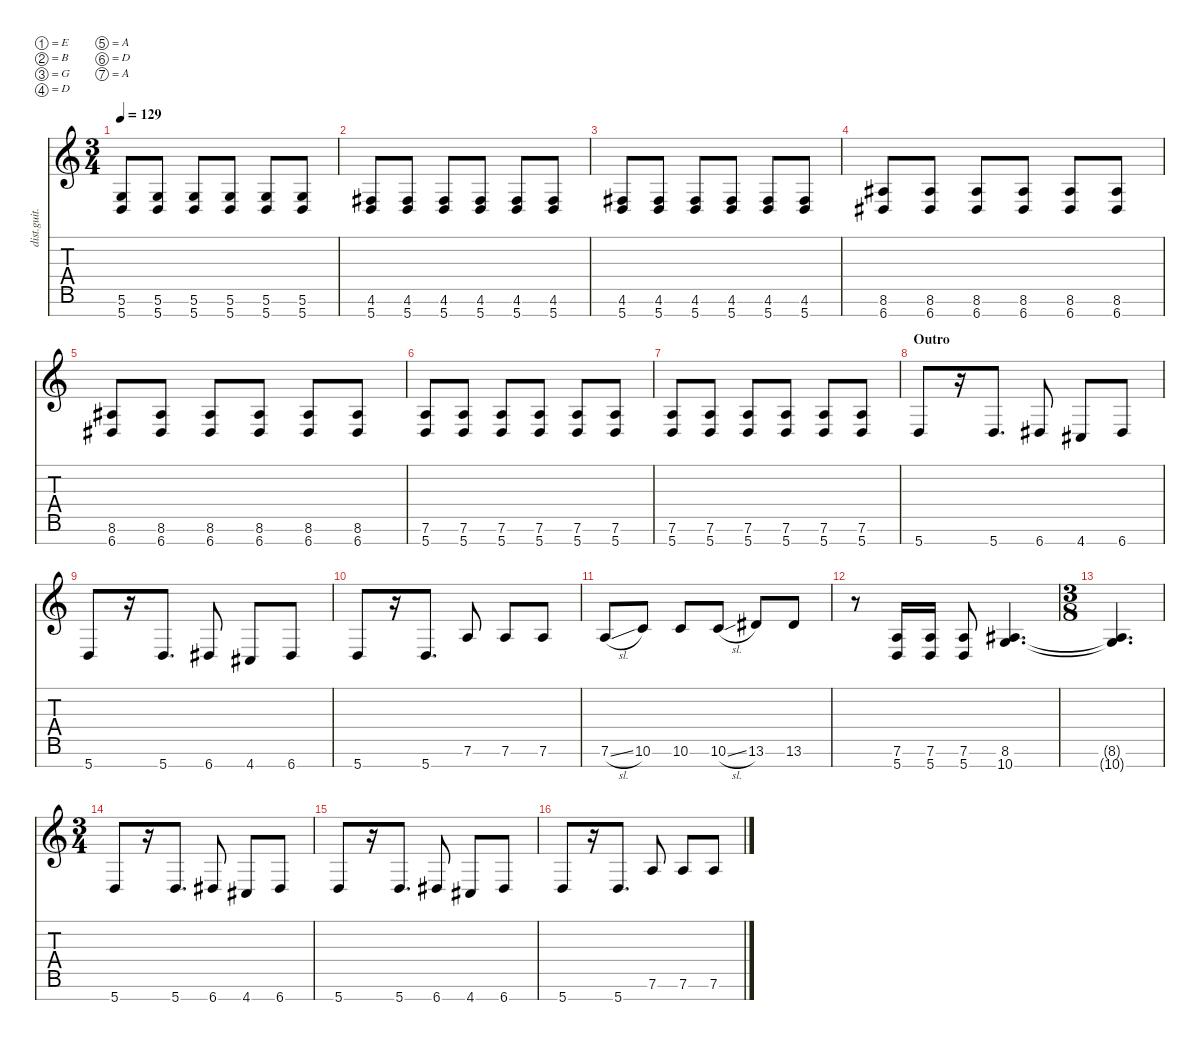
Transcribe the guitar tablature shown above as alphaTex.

\defaultSystemsLayout 4
\hideDynamics
\bracketExtendMode nobrackets
\otherSystemsTrackNameOrientation horizontal
\track ("Electric Guitar" "dist.guit.") {instrument distortionguitar}
\staff {score tabs}
\tuning (E4 B3 G3 D3 A2 D2 A1)
\ts (3 4)
\tempo 129
\clef g2
\ks c
(5.7 5.6).8{dy mf} (5.7 5.6).8 (5.7 5.6).8 (5.7 5.6).8 (5.7 5.6).8 (5.7 5.6).8 |
(5.7 4.6{acc #}).8 (5.7 4.6{acc #}).8 (5.7 4.6{acc #}).8 (5.7 4.6{acc #}).8 (5.7 4.6{acc #}).8 (5.7 4.6{acc #}).8 |
(5.7 4.6{acc #}).8 (5.7 4.6{acc #}).8 (5.7 4.6{acc #}).8 (5.7 4.6{acc #}).8 (5.7 4.6{acc #}).8 (5.7 4.6{acc #}).8 |
(6.7{acc #} 8.6{acc #}).8 (6.7{acc #} 8.6{acc #}).8 (6.7{acc #} 8.6{acc #}).8 (6.7{acc #} 8.6{acc #}).8 (6.7{acc #} 8.6{acc #}).8 (6.7{acc #} 8.6{acc #}).8 |
(6.7{acc #} 8.6{acc #}).8 (6.7{acc #} 8.6{acc #}).8 (6.7{acc #} 8.6{acc #}).8 (6.7{acc #} 8.6{acc #}).8 (6.7{acc #} 8.6{acc #}).8 (6.7{acc #} 8.6{acc #}).8 |
(7.6 5.7).8 (7.6 5.7).8 (7.6 5.7).8 (7.6 5.7).8 (7.6 5.7).8 (7.6 5.7).8 |
(7.6 5.7).8 (7.6 5.7).8 (7.6 5.7).8 (7.6 5.7).8 (7.6 5.7).8 (7.6 5.7).8 |
\section ("" "Outro")
5.7.8 r.16 5.7.8{d} 6.7{acc #}.8 4.7{acc #}.8 6.7{acc #}.8 |
5.7.8 r.16 5.7.8{d} 6.7{acc #}.8 4.7{acc #}.8 6.7{acc #}.8 |
5.7.8 r.16 5.7.8{d} 7.6.8 7.6.8 7.6.8 |
7.6{sl}.8 10.6.8 10.6.8 10.6{sl}.8 13.6{acc #}.8 13.6{acc #}.8 |
r.8 (5.7 7.6).16 (5.7 7.6).16 (5.7 7.6).8 (8.6{acc #} 10.7).4{d} |
\ts (3 8)
\beaming (8 3)
(8.6{t acc #} 10.7{t}).4{d} |
\ts (3 4)
\beaming (8 2 2 2)
5.7.8 r.16 5.7.8{d} 6.7{acc #}.8 4.7{acc #}.8 6.7{acc #}.8 |
5.7.8 r.16 5.7.8{d} 6.7{acc #}.8 4.7{acc #}.8 6.7{acc #}.8 |
5.7.8 r.16 5.7.8{d} 7.6.8 7.6.8 7.6.8
